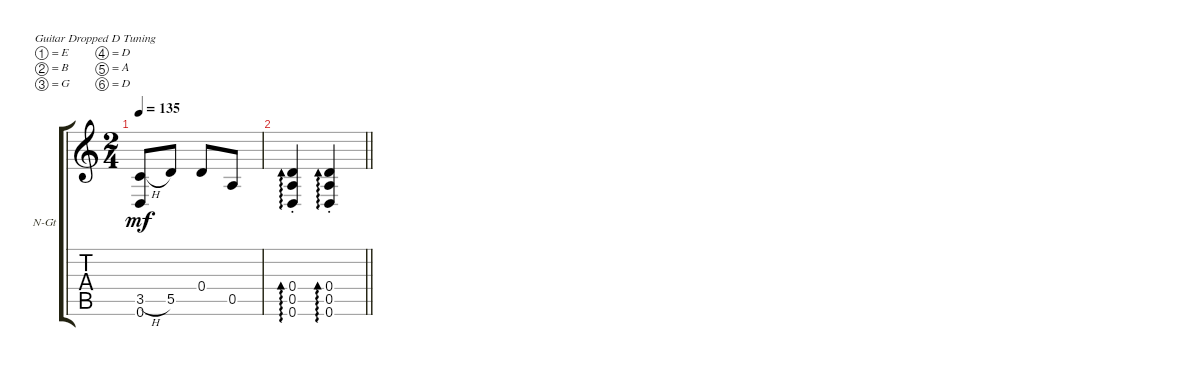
\defaultSystemsLayout 4
\bracketExtendMode groupsimilarinstruments
\firstSystemTrackNameOrientation horizontal
\otherSystemsTrackNameOrientation horizontal
\track ("Nylon-6-Main" "N-Gt") {instrument acousticguitarnylon}
\staff {score tabs}
\tuning (E4 B3 G3 D3 A2 D2)
\ts (2 4)
\tempo 135
\clef g2
\ks c
(3.5{h} 0.6).8{dy mf} 5.5.8 0.4.8 0.5.8 |
\barLineRight lightlight
(0.4{st} 0.6{st} 0.5{st}).4{ad 0} (0.4{st} 0.5{st} 0.6{st}).4{ad 0}
